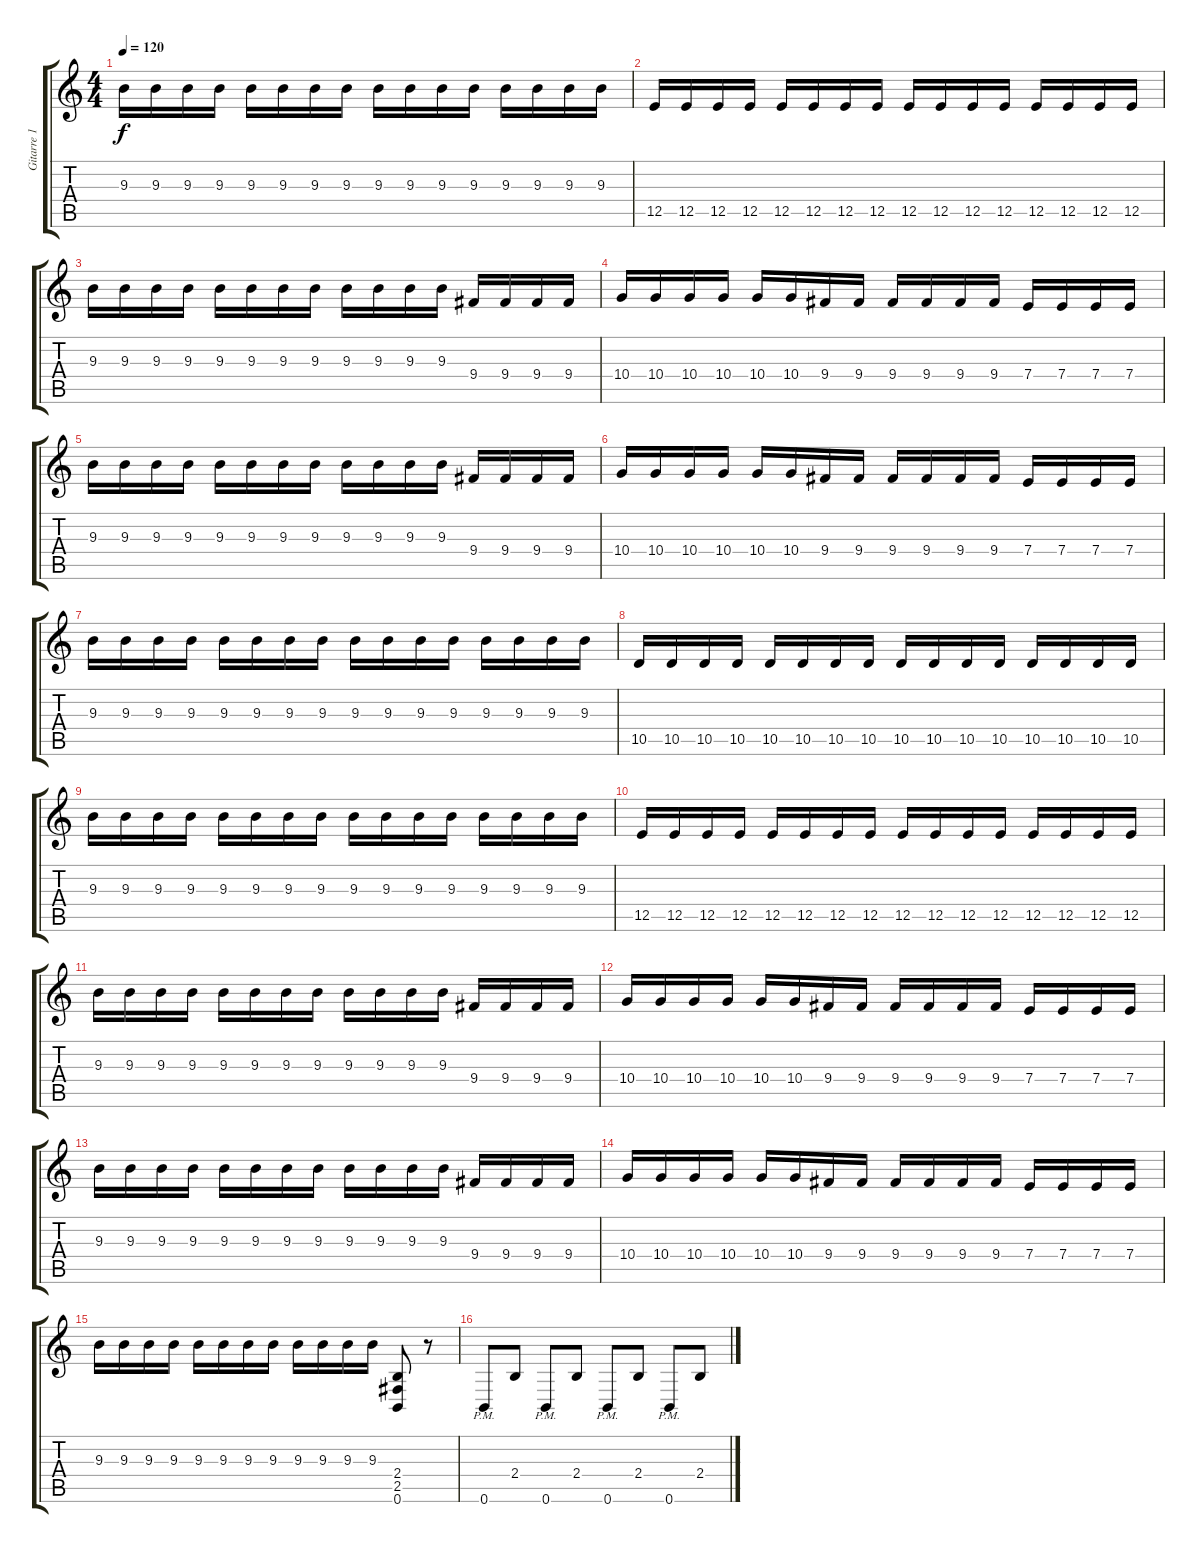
\track ("Gitarre 1" "Gitarre 1") {instrument distortionguitar}
\staff {score tabs}
\tuning (B3 Gb3 D3 A2 E2 B1) {hide}
\ts (4 4)
\tempo 120
\clef g2
\ks c
9.3.16{dy f} 9.3.16 9.3.16 9.3.16 9.3.16 9.3.16 9.3.16 9.3.16 9.3.16 9.3.16 9.3.16 9.3.16 9.3.16 9.3.16 9.3.16 9.3.16 |
12.5.16 12.5.16 12.5.16 12.5.16 12.5.16 12.5.16 12.5.16 12.5.16 12.5.16 12.5.16 12.5.16 12.5.16 12.5.16 12.5.16 12.5.16 12.5.16 |
9.3.16 9.3.16 9.3.16 9.3.16 9.3.16 9.3.16 9.3.16 9.3.16 9.3.16 9.3.16 9.3.16 9.3.16 9.4.16 9.4.16 9.4.16 9.4.16 |
10.4.16 10.4.16 10.4.16 10.4.16 10.4.16 10.4.16 9.4.16 9.4.16 9.4.16 9.4.16 9.4.16 9.4.16 7.4.16 7.4.16 7.4.16 7.4.16 |
9.3.16 9.3.16 9.3.16 9.3.16 9.3.16 9.3.16 9.3.16 9.3.16 9.3.16 9.3.16 9.3.16 9.3.16 9.4.16 9.4.16 9.4.16 9.4.16 |
10.4.16 10.4.16 10.4.16 10.4.16 10.4.16 10.4.16 9.4.16 9.4.16 9.4.16 9.4.16 9.4.16 9.4.16 7.4.16 7.4.16 7.4.16 7.4.16 |
9.3.16 9.3.16 9.3.16 9.3.16 9.3.16 9.3.16 9.3.16 9.3.16 9.3.16 9.3.16 9.3.16 9.3.16 9.3.16 9.3.16 9.3.16 9.3.16 |
10.5.16 10.5.16 10.5.16 10.5.16 10.5.16 10.5.16 10.5.16 10.5.16 10.5.16 10.5.16 10.5.16 10.5.16 10.5.16 10.5.16 10.5.16 10.5.16 |
9.3.16 9.3.16 9.3.16 9.3.16 9.3.16 9.3.16 9.3.16 9.3.16 9.3.16 9.3.16 9.3.16 9.3.16 9.3.16 9.3.16 9.3.16 9.3.16 |
12.5.16 12.5.16 12.5.16 12.5.16 12.5.16 12.5.16 12.5.16 12.5.16 12.5.16 12.5.16 12.5.16 12.5.16 12.5.16 12.5.16 12.5.16 12.5.16 |
9.3.16 9.3.16 9.3.16 9.3.16 9.3.16 9.3.16 9.3.16 9.3.16 9.3.16 9.3.16 9.3.16 9.3.16 9.4.16 9.4.16 9.4.16 9.4.16 |
10.4.16 10.4.16 10.4.16 10.4.16 10.4.16 10.4.16 9.4.16 9.4.16 9.4.16 9.4.16 9.4.16 9.4.16 7.4.16 7.4.16 7.4.16 7.4.16 |
9.3.16 9.3.16 9.3.16 9.3.16 9.3.16 9.3.16 9.3.16 9.3.16 9.3.16 9.3.16 9.3.16 9.3.16 9.4.16 9.4.16 9.4.16 9.4.16 |
10.4.16 10.4.16 10.4.16 10.4.16 10.4.16 10.4.16 9.4.16 9.4.16 9.4.16 9.4.16 9.4.16 9.4.16 7.4.16 7.4.16 7.4.16 7.4.16 |
9.3.16 9.3.16 9.3.16 9.3.16 9.3.16 9.3.16 9.3.16 9.3.16 9.3.16 9.3.16 9.3.16 9.3.16 (2.4 2.5 0.6).8 r.8 |
0.6{pm}.8 2.4.8 0.6{pm}.8 2.4.8 0.6{pm}.8 2.4.8 0.6{pm}.8 2.4.8
